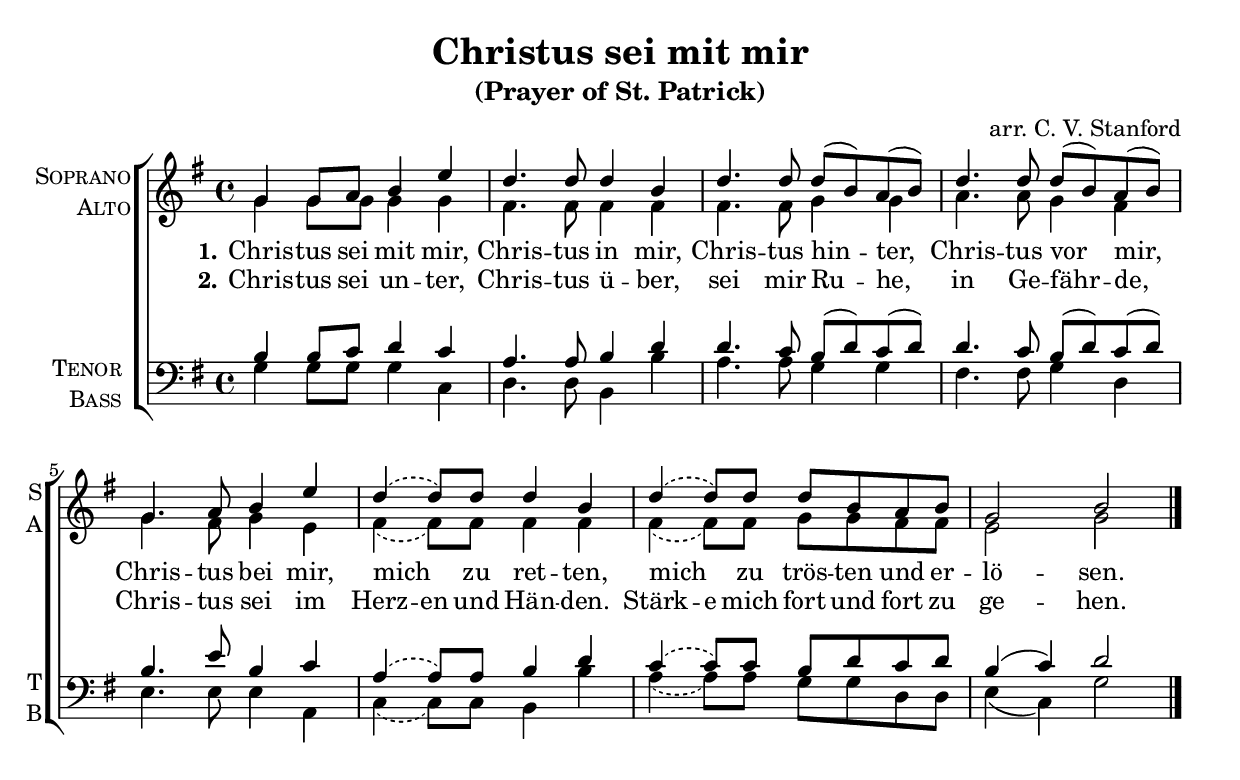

\header {
  title = "Christus sei mit mir"
  subtitle = "(Prayer of St. Patrick)"
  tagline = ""
  composer = "arr. C. V. Stanford"
}
Key = \key g \major
TwoVoicesPerStaff = ##t
SopranoMusic = \relative {
  g'4 g8 a b4 e | d4. d8 d4 b
  d4. d8 d( b) a( b) | d4. d8 d( b) a( b) | 
  g4. a8 b4 e |
  \set melismaBusyProperties = #'()
  \slurDashed
  d4( d8) d d4 b
  d4( d8) d d b a b | g2 b \bar "|."
}
AltoMusic = \relative {
  g'4 g8 g g4 g | fis4. fis8 fis4 fis
  fis4. fis8 g4 g | a4. a8 g4 fis
  g4. fis8 g4 e |
  \set melismaBusyProperties = #'()
  \slurDashed
  fis4( fis8) fis fis4 fis
  fis4( fis8) fis g g fis fis | e2 g
}
TenorMusic = \relative {
  b4 b8 c d4 c | a4. a8 b4 d |
  d4. c8 b( d) c( d) |
  d4. c8 b( d) c( d)
  b4. e8 b4 c |
  \set melismaBusyProperties = #'()
  \slurDashed
  a4( a8) a b4 d |
  c4( c8) c b d c d |
  \unset melismaBusyProperties
  \slurSolid 
  b4( c) d2
}
BassMusic = \relative {
  g4 g8 g g4 c, | d4. d8 b4 b' |
  a4. a8 g4 g | fis4. fis8 g4 d
  e4. e8 e4 a, |
  \set melismaBusyProperties = #'()
  \slurDashed
  c4( c8) c b4 b'
  a4( a8) a g g d d |
  \unset melismaBusyProperties
  \slurSolid
  e4( c) g'2
}

VerseOne = \lyricmode {
  \set stanza = "1."
  Chris -- tus sei mit mir,
  Chris -- tus in mir,
  Chris -- tus hin -- ter,
  Chris -- tus vor mir,
  Chris -- tus bei mir,
  mich _ zu ret -- ten,
  mich _ zu trös -- ten und er -- lö -- sen.
}
VerseTwo = \lyricmode {
  \set stanza = "2."
  Chris -- tus sei un -- ter,
  Chris -- tus ü -- ber,
  sei mir Ru -- he,
  in Ge -- fähr -- de,
  Chris -- tus sei
  im Herz -- en und Hän -- den.
  Stärk -- e mich fort und fort zu ge -- hen.
}

\include "satb.ly"
